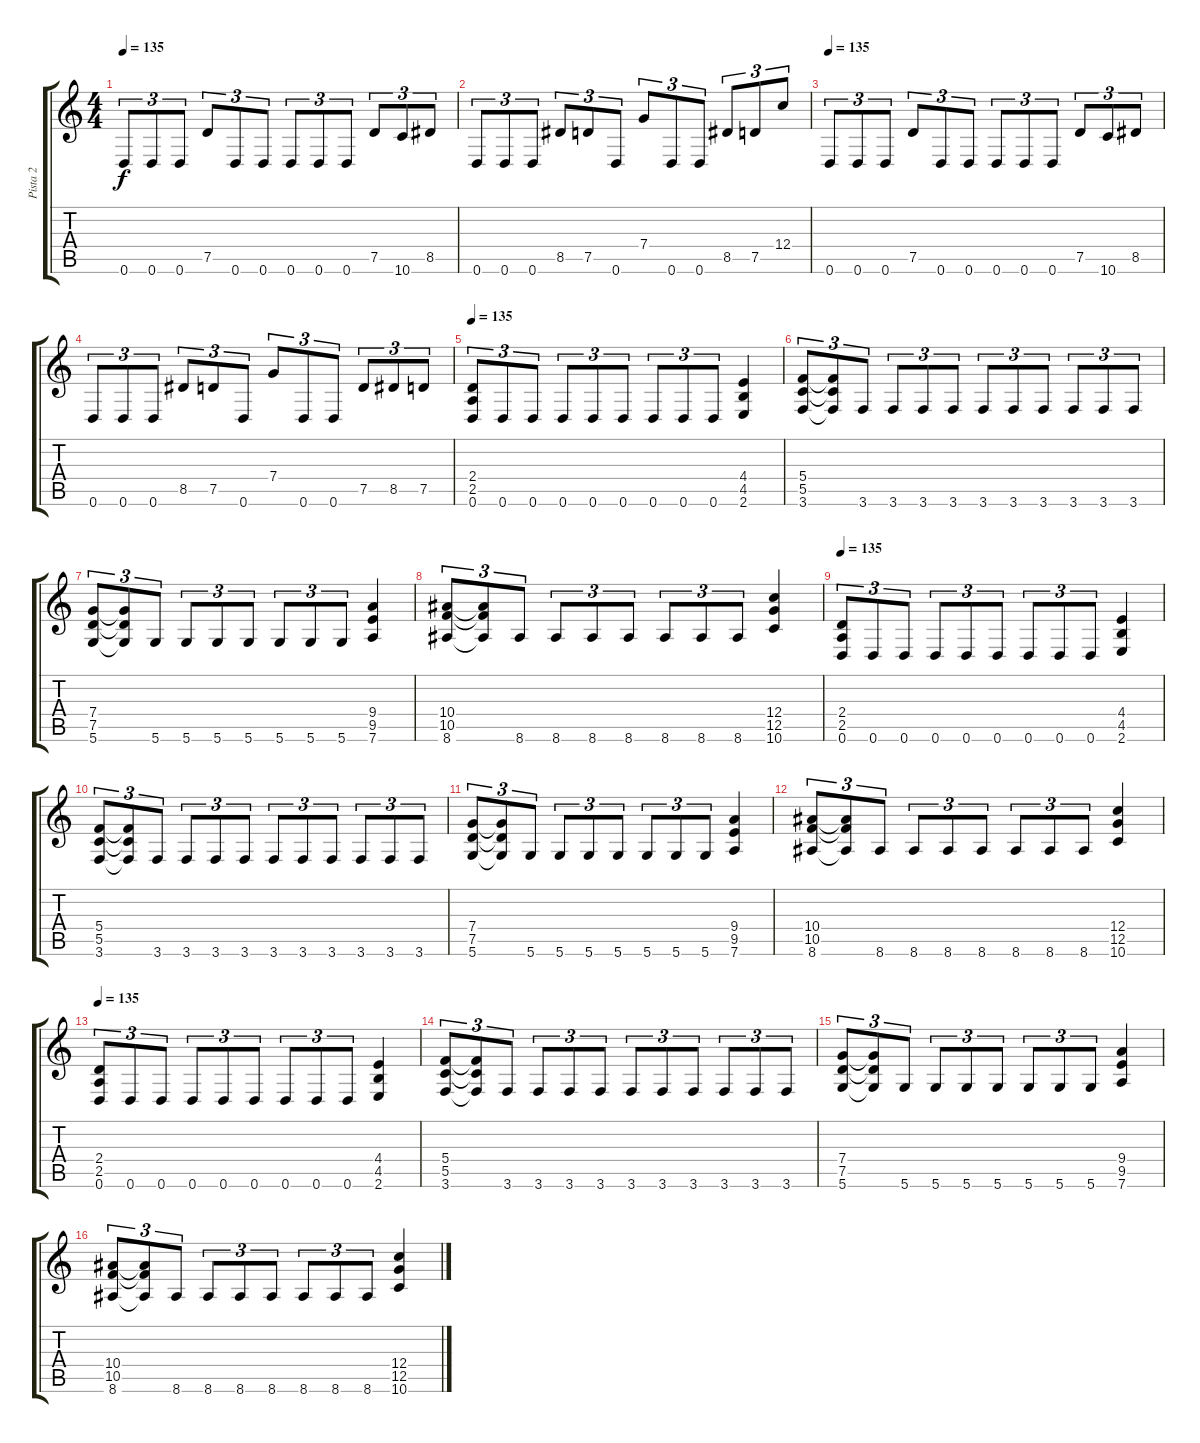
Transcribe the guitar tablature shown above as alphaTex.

\track ("Pista 2" "Pista 2") {instrument distortionguitar}
\staff {score tabs}
\tuning (D4 A3 F3 C3 G2 D2) {hide}
\ts (4 4)
\tempo 135
\clef g2
\ks c
0.6.8{tu (3 2) dy f} 0.6.8{tu (3 2)} 0.6.8{tu (3 2)} 7.5.8{tu (3 2)} 0.6.8{tu (3 2)} 0.6.8{tu (3 2)} 0.6.8{tu (3 2)} 0.6.8{tu (3 2)} 0.6.8{tu (3 2)} 7.5.8{tu (3 2)} 10.6.8{tu (3 2)} 8.5.8{tu (3 2)} |
0.6.8{tu (3 2)} 0.6.8{tu (3 2)} 0.6.8{tu (3 2)} 8.5.8{tu (3 2)} 7.5.8{tu (3 2)} 0.6.8{tu (3 2)} 7.4.8{tu (3 2)} 0.6.8{tu (3 2)} 0.6.8{tu (3 2)} 8.5.8{tu (3 2)} 7.5.8{tu (3 2)} 12.4.8{tu (3 2)} |
\tempo 135
0.6.8{tu (3 2)} 0.6.8{tu (3 2)} 0.6.8{tu (3 2)} 7.5.8{tu (3 2)} 0.6.8{tu (3 2)} 0.6.8{tu (3 2)} 0.6.8{tu (3 2)} 0.6.8{tu (3 2)} 0.6.8{tu (3 2)} 7.5.8{tu (3 2)} 10.6.8{tu (3 2)} 8.5.8{tu (3 2)} |
0.6.8{tu (3 2)} 0.6.8{tu (3 2)} 0.6.8{tu (3 2)} 8.5.8{tu (3 2)} 7.5.8{tu (3 2)} 0.6.8{tu (3 2)} 7.4.8{tu (3 2)} 0.6.8{tu (3 2)} 0.6.8{tu (3 2)} 7.5.8{tu (3 2)} 8.5.8{tu (3 2)} 7.5.8{tu (3 2)} |
\tempo 135
(2.4 2.5 0.6).8{tu (3 2)} 0.6.8{tu (3 2)} 0.6.8{tu (3 2)} 0.6.8{tu (3 2)} 0.6.8{tu (3 2)} 0.6.8{tu (3 2)} 0.6.8{tu (3 2)} 0.6.8{tu (3 2)} 0.6.8{tu (3 2)} (4.4 4.5 2.6).4 |
(5.4 5.5 3.6).8{tu (3 2)} (5.4{t} 5.5{t} 3.6{t}).8{tu (3 2)} 3.6.8{tu (3 2)} 3.6.8{tu (3 2)} 3.6.8{tu (3 2)} 3.6.8{tu (3 2)} 3.6.8{tu (3 2)} 3.6.8{tu (3 2)} 3.6.8{tu (3 2)} 3.6.8{tu (3 2)} 3.6.8{tu (3 2)} 3.6.8{tu (3 2)} |
(7.4 7.5 5.6).8{tu (3 2)} (7.4{t} 7.5{t} 5.6{t}).8{tu (3 2)} 5.6.8{tu (3 2)} 5.6.8{tu (3 2)} 5.6.8{tu (3 2)} 5.6.8{tu (3 2)} 5.6.8{tu (3 2)} 5.6.8{tu (3 2)} 5.6.8{tu (3 2)} (9.4 9.5 7.6).4 |
(10.4 10.5 8.6).8{tu (3 2)} (10.4{t} 10.5{t} 8.6{t}).8{tu (3 2)} 8.6.8{tu (3 2)} 8.6.8{tu (3 2)} 8.6.8{tu (3 2)} 8.6.8{tu (3 2)} 8.6.8{tu (3 2)} 8.6.8{tu (3 2)} 8.6.8{tu (3 2)} (12.4 12.5 10.6).4 |
\tempo 135
(2.4 2.5 0.6).8{tu (3 2)} 0.6.8{tu (3 2)} 0.6.8{tu (3 2)} 0.6.8{tu (3 2)} 0.6.8{tu (3 2)} 0.6.8{tu (3 2)} 0.6.8{tu (3 2)} 0.6.8{tu (3 2)} 0.6.8{tu (3 2)} (4.4 4.5 2.6).4 |
(5.4 5.5 3.6).8{tu (3 2)} (5.4{t} 5.5{t} 3.6{t}).8{tu (3 2)} 3.6.8{tu (3 2)} 3.6.8{tu (3 2)} 3.6.8{tu (3 2)} 3.6.8{tu (3 2)} 3.6.8{tu (3 2)} 3.6.8{tu (3 2)} 3.6.8{tu (3 2)} 3.6.8{tu (3 2)} 3.6.8{tu (3 2)} 3.6.8{tu (3 2)} |
(7.4 7.5 5.6).8{tu (3 2)} (7.4{t} 7.5{t} 5.6{t}).8{tu (3 2)} 5.6.8{tu (3 2)} 5.6.8{tu (3 2)} 5.6.8{tu (3 2)} 5.6.8{tu (3 2)} 5.6.8{tu (3 2)} 5.6.8{tu (3 2)} 5.6.8{tu (3 2)} (9.4 9.5 7.6).4 |
(10.4 10.5 8.6).8{tu (3 2)} (10.4{t} 10.5{t} 8.6{t}).8{tu (3 2)} 8.6.8{tu (3 2)} 8.6.8{tu (3 2)} 8.6.8{tu (3 2)} 8.6.8{tu (3 2)} 8.6.8{tu (3 2)} 8.6.8{tu (3 2)} 8.6.8{tu (3 2)} (12.4 12.5 10.6).4 |
\tempo 135
(2.4 2.5 0.6).8{tu (3 2)} 0.6.8{tu (3 2)} 0.6.8{tu (3 2)} 0.6.8{tu (3 2)} 0.6.8{tu (3 2)} 0.6.8{tu (3 2)} 0.6.8{tu (3 2)} 0.6.8{tu (3 2)} 0.6.8{tu (3 2)} (4.4 4.5 2.6).4 |
(5.4 5.5 3.6).8{tu (3 2)} (5.4{t} 5.5{t} 3.6{t}).8{tu (3 2)} 3.6.8{tu (3 2)} 3.6.8{tu (3 2)} 3.6.8{tu (3 2)} 3.6.8{tu (3 2)} 3.6.8{tu (3 2)} 3.6.8{tu (3 2)} 3.6.8{tu (3 2)} 3.6.8{tu (3 2)} 3.6.8{tu (3 2)} 3.6.8{tu (3 2)} |
(7.4 7.5 5.6).8{tu (3 2)} (7.4{t} 7.5{t} 5.6{t}).8{tu (3 2)} 5.6.8{tu (3 2)} 5.6.8{tu (3 2)} 5.6.8{tu (3 2)} 5.6.8{tu (3 2)} 5.6.8{tu (3 2)} 5.6.8{tu (3 2)} 5.6.8{tu (3 2)} (9.4 9.5 7.6).4 |
(10.4 10.5 8.6).8{tu (3 2)} (10.4{t} 10.5{t} 8.6{t}).8{tu (3 2)} 8.6.8{tu (3 2)} 8.6.8{tu (3 2)} 8.6.8{tu (3 2)} 8.6.8{tu (3 2)} 8.6.8{tu (3 2)} 8.6.8{tu (3 2)} 8.6.8{tu (3 2)} (12.4 12.5 10.6).4
